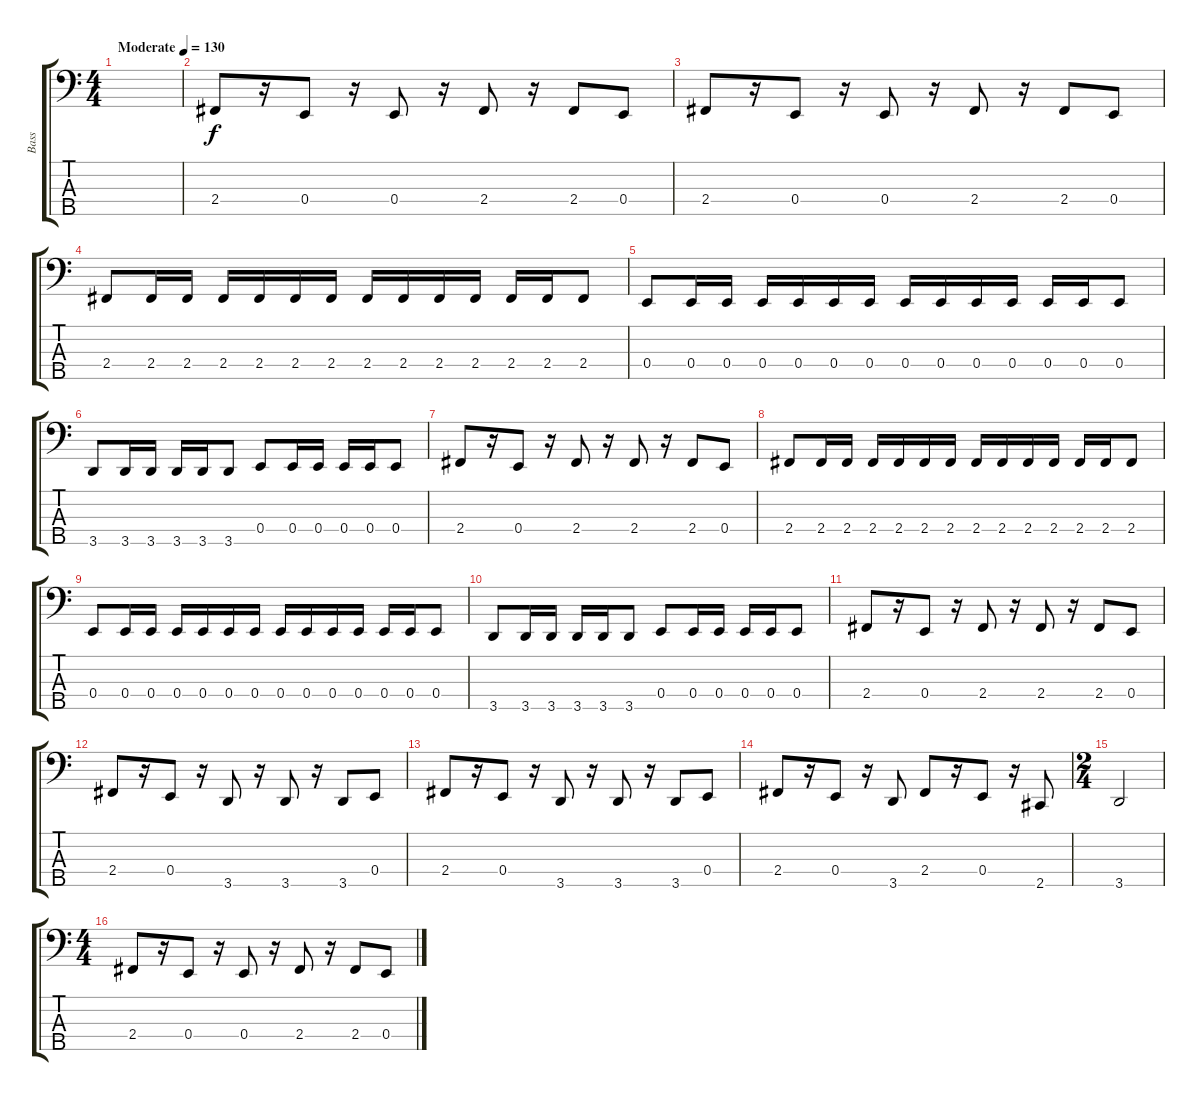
\track ("Bass" "Bass") {instrument electricbassfinger}
\staff {score tabs}
\tuning (G2 D2 A1 E1 B0) {hide}
\ts (4 4)
\tempo (130 "Moderate")
\clef f4
\ks c
|
2.4.8 r.16 0.4.8 r.16 0.4.8 r.16 2.4.8 r.16 2.4.8 0.4.8 |
2.4.8 r.16 0.4.8 r.16 0.4.8 r.16 2.4.8 r.16 2.4.8 0.4.8 |
2.4.8 2.4.16 2.4.16 2.4.16 2.4.16 2.4.16 2.4.16 2.4.16 2.4.16 2.4.16 2.4.16 2.4.16 2.4.16 2.4.8 |
0.4.8 0.4.16 0.4.16 0.4.16 0.4.16 0.4.16 0.4.16 0.4.16 0.4.16 0.4.16 0.4.16 0.4.16 0.4.16 0.4.8 |
3.5.8 3.5.16 3.5.16 3.5.16 3.5.16 3.5.8 0.4.8 0.4.16 0.4.16 0.4.16 0.4.16 0.4.8 |
2.4.8 r.16 0.4.8 r.16 2.4.8 r.16 2.4.8 r.16 2.4.8 0.4.8 |
2.4.8 2.4.16 2.4.16 2.4.16 2.4.16 2.4.16 2.4.16 2.4.16 2.4.16 2.4.16 2.4.16 2.4.16 2.4.16 2.4.8 |
0.4.8 0.4.16 0.4.16 0.4.16 0.4.16 0.4.16 0.4.16 0.4.16 0.4.16 0.4.16 0.4.16 0.4.16 0.4.16 0.4.8 |
3.5.8 3.5.16 3.5.16 3.5.16 3.5.16 3.5.8 0.4.8 0.4.16 0.4.16 0.4.16 0.4.16 0.4.8 |
2.4.8 r.16 0.4.8 r.16 2.4.8 r.16 2.4.8 r.16 2.4.8 0.4.8 |
2.4.8 r.16 0.4.8 r.16 3.5.8 r.16 3.5.8 r.16 3.5.8 0.4.8 |
2.4.8 r.16 0.4.8 r.16 3.5.8 r.16 3.5.8 r.16 3.5.8 0.4.8 |
2.4.8 r.16 0.4.8 r.16 3.5.8 2.4.8 r.16 0.4.8 r.16 2.5.8 |
\ts (2 4)
3.5.2 |
\ts (4 4)
2.4.8 r.16 0.4.8 r.16 0.4.8 r.16 2.4.8 r.16 2.4.8 0.4.8
